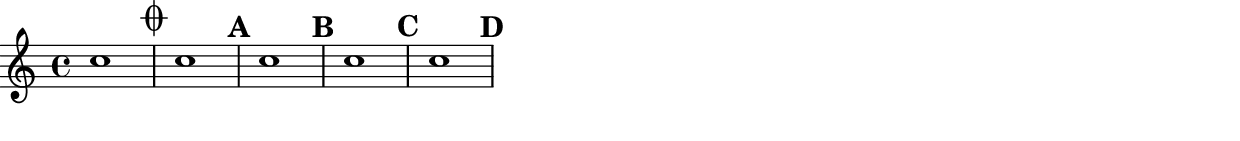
%% Generated by lilypond-book.py
%% Options: [exampleindent=10.16\mm,indent=0\mm,line-width=160\mm]
\include "lilypond-book-preamble.ly"


% ****************************************************************
% Start cut-&-pastable-section
% ****************************************************************



\paper {
  indent = 0\mm
  line-width = 160\mm
  % offset the left padding, also add 1mm as lilypond creates cropped
  % images with a little space on the right
  line-width = #(- line-width (* mm  3.000000) (* mm 1))
}

\layout {
  
}





% ****************************************************************
% ly snippet:
% ****************************************************************
\sourcefilename "/home/gub/NewGub/gub/target/linux-x86/src/lilypond-git.sv.gnu.org--lilypond.git-release-unstable/input/regression/rehearsal-mark-number.ly"
\sourcefileline 0
\header { texidoc= "

Marks can be printed as numbers.  
By setting @code{markFormatter} we may choose a different style of mark printing. Also, marks can be specified manually, with a markup argument." 
	  
      }

\version "2.16.0"

\paper { ragged-right = ##t } 

\relative c''{
  \set Score.markFormatter = #format-mark-numbers 
  c1 | \mark \markup { \musicglyph #"scripts.coda" }
  c1 | \mark \default
  c1 | \mark \default
  \set Score.markFormatter
  = #(lambda (mark  context)
      (make-box-markup (format-mark-numbers mark context)))
  c1 | \mark \default
  \set Score.markFormatter
  = #(lambda (mark  context)
      (make-circle-markup (format-mark-numbers mark context)))
  c1 | \mark \default
}




% ****************************************************************
% end ly snippet
% ****************************************************************
